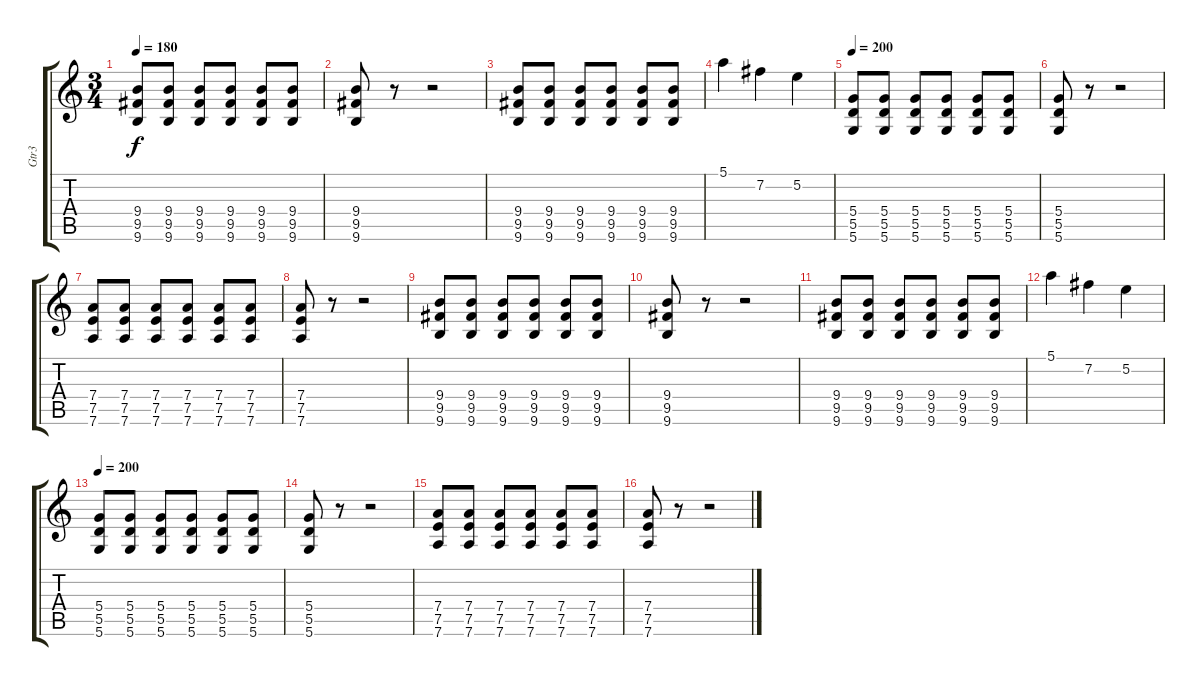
\track ("Gtr3" "Gtr3") {instrument electricguitarclean}
\staff {score tabs}
\tuning (E4 B3 G3 D3 A2 D2) {hide}
\ts (3 4)
\tempo 180
\clef g2
\ks c
(9.4 9.5 9.6).8{dy f} (9.4 9.5 9.6).8 (9.4 9.5 9.6).8 (9.4 9.5 9.6).8 (9.4 9.5 9.6).8 (9.4 9.5 9.6).8 |
(9.4 9.5 9.6).8 r.8 r.2 |
(9.4 9.5 9.6).8 (9.4 9.5 9.6).8 (9.4 9.5 9.6).8 (9.4 9.5 9.6).8 (9.4 9.5 9.6).8 (9.4 9.5 9.6).8 |
5.1.4 7.2.4 5.2.4 |
\tempo 200
(5.4 5.5 5.6).8{instrument distortionguitar} (5.4 5.5 5.6).8 (5.4 5.5 5.6).8 (5.4 5.5 5.6).8 (5.4 5.5 5.6).8 (5.4 5.5 5.6).8 |
(5.4 5.5 5.6).8 r.8 r.2 |
(7.4 7.5 7.6).8 (7.4 7.5 7.6).8 (7.4 7.5 7.6).8 (7.4 7.5 7.6).8 (7.4 7.5 7.6).8 (7.4 7.5 7.6).8 |
(7.4 7.5 7.6).8 r.8 r.2 |
(9.4 9.5 9.6).8 (9.4 9.5 9.6).8 (9.4 9.5 9.6).8 (9.4 9.5 9.6).8 (9.4 9.5 9.6).8 (9.4 9.5 9.6).8 |
(9.4 9.5 9.6).8 r.8 r.2 |
(9.4 9.5 9.6).8 (9.4 9.5 9.6).8 (9.4 9.5 9.6).8 (9.4 9.5 9.6).8 (9.4 9.5 9.6).8 (9.4 9.5 9.6).8 |
5.1.4 7.2.4 5.2.4 |
\tempo 200
(5.4 5.5 5.6).8{instrument distortionguitar} (5.4 5.5 5.6).8 (5.4 5.5 5.6).8 (5.4 5.5 5.6).8 (5.4 5.5 5.6).8 (5.4 5.5 5.6).8 |
(5.4 5.5 5.6).8 r.8 r.2 |
(7.4 7.5 7.6).8 (7.4 7.5 7.6).8 (7.4 7.5 7.6).8 (7.4 7.5 7.6).8 (7.4 7.5 7.6).8 (7.4 7.5 7.6).8 |
(7.4 7.5 7.6).8 r.8 r.2
